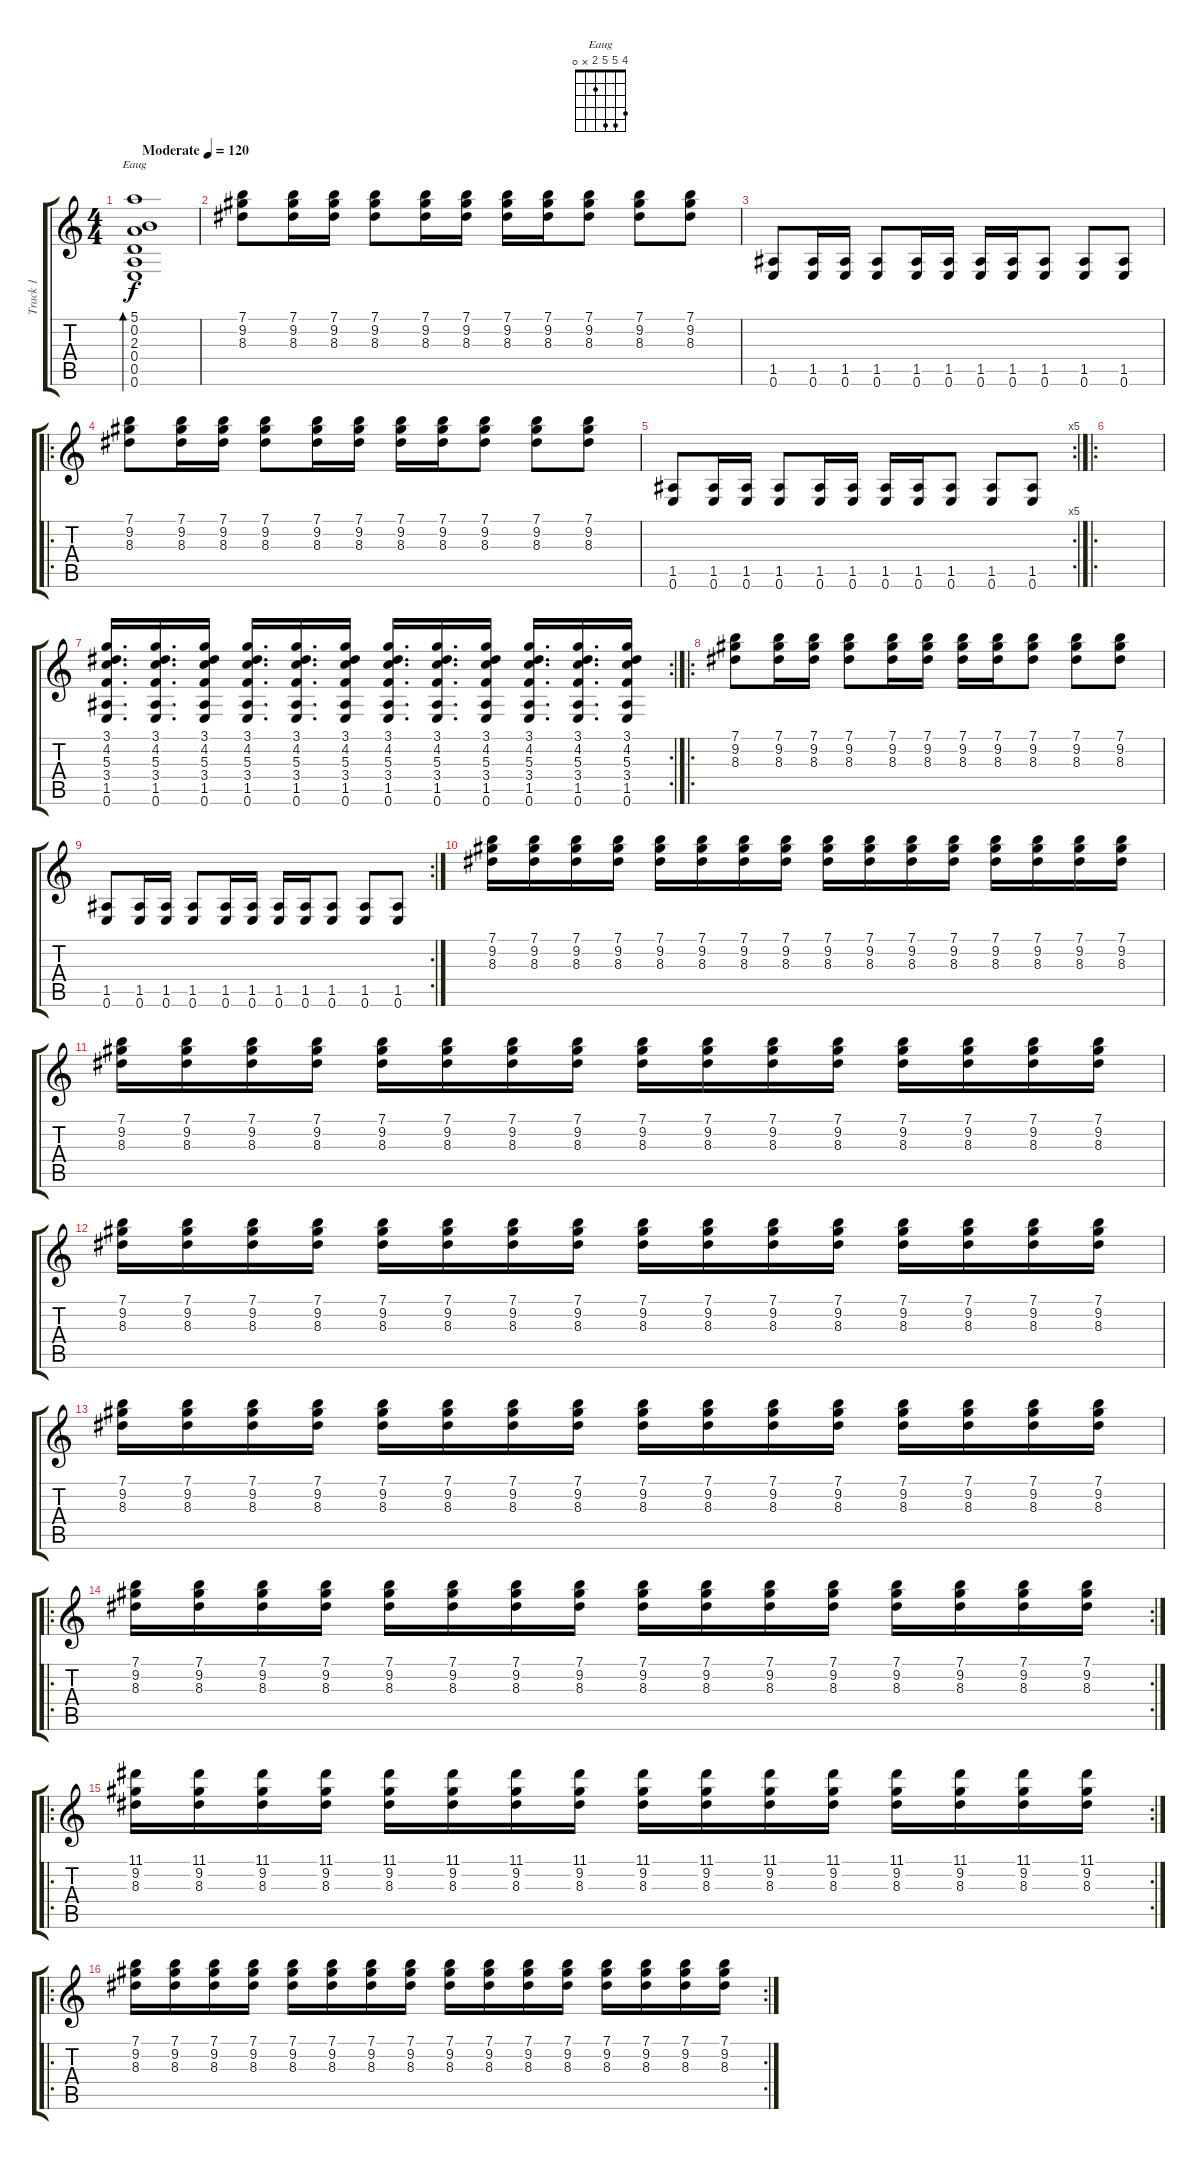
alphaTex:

\track ("Track 1" "Track 1") {instrument acousticguitarsteel}
\staff {score tabs}
\tuning (E4 B3 G3 D3 A2 E2) {hide}
\chord ("Eaug" 4 5 5 2 x 0)
\ts (4 4)
\tempo (120 "Moderate")
\clef g2
\ks c
(5.1 0.2 2.3 0.4 0.5 0.6).1{bd 480 ch "Eaug" dy f instrument acousticguitarsteel} |
(7.1 9.2 8.3).8 (7.1 9.2 8.3).16 (7.1 9.2 8.3).16 (7.1 9.2 8.3).8 (7.1 9.2 8.3).16 (7.1 9.2 8.3).16 (7.1 9.2 8.3).16 (7.1 9.2 8.3).16 (7.1 9.2 8.3).8 (7.1 9.2 8.3).8 (7.1 9.2 8.3).8 |
(1.5 0.6).8 (1.5 0.6).16 (1.5 0.6).16 (1.5 0.6).8 (1.5 0.6).16 (1.5 0.6).16 (1.5 0.6).16 (1.5 0.6).16 (1.5 0.6).8 (1.5 0.6).8 (1.5 0.6).8 |
\ro
(7.1 9.2 8.3).8{instrument distortionguitar} (7.1 9.2 8.3).16 (7.1 9.2 8.3).16 (7.1 9.2 8.3).8 (7.1 9.2 8.3).16 (7.1 9.2 8.3).16 (7.1 9.2 8.3).16 (7.1 9.2 8.3).16 (7.1 9.2 8.3).8 (7.1 9.2 8.3).8 (7.1 9.2 8.3).8 |
\rc 5
(1.5 0.6).8 (1.5 0.6).16 (1.5 0.6).16 (1.5 0.6).8 (1.5 0.6).16 (1.5 0.6).16 (1.5 0.6).16 (1.5 0.6).16 (1.5 0.6).8 (1.5 0.6).8 (1.5 0.6).8 |
\ro
|
\rc 2
(3.1 4.2 5.3 3.4 1.5 0.6).16{d} (3.1 4.2 5.3 3.4 1.5 0.6).16{d} (3.1 4.2 5.3 3.4 1.5 0.6).16 (3.1 4.2 5.3 3.4 1.5 0.6).16{d} (3.1 4.2 5.3 3.4 1.5 0.6).16{d} (3.1 4.2 5.3 3.4 1.5 0.6).16 (3.1 4.2 5.3 3.4 1.5 0.6).16{d} (3.1 4.2 5.3 3.4 1.5 0.6).16{d} (3.1 4.2 5.3 3.4 1.5 0.6).16 (3.1 4.2 5.3 3.4 1.5 0.6).16{d} (3.1 4.2 5.3 3.4 1.5 0.6).16{d} (3.1 4.2 5.3 3.4 1.5 0.6).16 |
\ro
(7.1 9.2 8.3).8{instrument acousticguitarsteel} (7.1 9.2 8.3).16 (7.1 9.2 8.3).16 (7.1 9.2 8.3).8 (7.1 9.2 8.3).16 (7.1 9.2 8.3).16 (7.1 9.2 8.3).16 (7.1 9.2 8.3).16 (7.1 9.2 8.3).8 (7.1 9.2 8.3).8 (7.1 9.2 8.3).8 |
\rc 2
(1.5 0.6).8{instrument distortionguitar} (1.5 0.6).16 (1.5 0.6).16 (1.5 0.6).8 (1.5 0.6).16 (1.5 0.6).16 (1.5 0.6).16 (1.5 0.6).16 (1.5 0.6).8 (1.5 0.6).8 (1.5 0.6).8 |
(7.1 9.2 8.3).16 (7.1 9.2 8.3).16 (7.1 9.2 8.3).16 (7.1 9.2 8.3).16 (7.1 9.2 8.3).16 (7.1 9.2 8.3).16 (7.1 9.2 8.3).16 (7.1 9.2 8.3).16 (7.1 9.2 8.3).16 (7.1 9.2 8.3).16 (7.1 9.2 8.3).16 (7.1 9.2 8.3).16 (7.1 9.2 8.3).16 (7.1 9.2 8.3).16 (7.1 9.2 8.3).16 (7.1 9.2 8.3).16 |
(7.1 9.2 8.3).16 (7.1 9.2 8.3).16 (7.1 9.2 8.3).16 (7.1 9.2 8.3).16 (7.1 9.2 8.3).16 (7.1 9.2 8.3).16 (7.1 9.2 8.3).16 (7.1 9.2 8.3).16 (7.1 9.2 8.3).16 (7.1 9.2 8.3).16 (7.1 9.2 8.3).16 (7.1 9.2 8.3).16 (7.1 9.2 8.3).16 (7.1 9.2 8.3).16 (7.1 9.2 8.3).16 (7.1 9.2 8.3).16 |
(7.1 9.2 8.3).16 (7.1 9.2 8.3).16 (7.1 9.2 8.3).16 (7.1 9.2 8.3).16 (7.1 9.2 8.3).16 (7.1 9.2 8.3).16 (7.1 9.2 8.3).16 (7.1 9.2 8.3).16 (7.1 9.2 8.3).16 (7.1 9.2 8.3).16 (7.1 9.2 8.3).16 (7.1 9.2 8.3).16 (7.1 9.2 8.3).16 (7.1 9.2 8.3).16 (7.1 9.2 8.3).16 (7.1 9.2 8.3).16 |
(7.1 9.2 8.3).16 (7.1 9.2 8.3).16 (7.1 9.2 8.3).16 (7.1 9.2 8.3).16 (7.1 9.2 8.3).16 (7.1 9.2 8.3).16 (7.1 9.2 8.3).16 (7.1 9.2 8.3).16 (7.1 9.2 8.3).16 (7.1 9.2 8.3).16 (7.1 9.2 8.3).16 (7.1 9.2 8.3).16 (7.1 9.2 8.3).16 (7.1 9.2 8.3).16 (7.1 9.2 8.3).16 (7.1 9.2 8.3).16 |
\ro
\rc 2
(7.1 9.2 8.3).16 (7.1 9.2 8.3).16 (7.1 9.2 8.3).16 (7.1 9.2 8.3).16 (7.1 9.2 8.3).16 (7.1 9.2 8.3).16 (7.1 9.2 8.3).16 (7.1 9.2 8.3).16 (7.1 9.2 8.3).16 (7.1 9.2 8.3).16 (7.1 9.2 8.3).16 (7.1 9.2 8.3).16 (7.1 9.2 8.3).16 (7.1 9.2 8.3).16 (7.1 9.2 8.3).16 (7.1 9.2 8.3).16 |
\ro
\rc 2
(11.1 9.2 8.3).16 (11.1 9.2 8.3).16 (11.1 9.2 8.3).16 (11.1 9.2 8.3).16 (11.1 9.2 8.3).16 (11.1 9.2 8.3).16 (11.1 9.2 8.3).16 (11.1 9.2 8.3).16 (11.1 9.2 8.3).16 (11.1 9.2 8.3).16 (11.1 9.2 8.3).16 (11.1 9.2 8.3).16 (11.1 9.2 8.3).16 (11.1 9.2 8.3).16 (11.1 9.2 8.3).16 (11.1 9.2 8.3).16 |
\ro
\rc 2
(7.1 9.2 8.3).16 (7.1 9.2 8.3).16 (7.1 9.2 8.3).16 (7.1 9.2 8.3).16 (7.1 9.2 8.3).16 (7.1 9.2 8.3).16 (7.1 9.2 8.3).16 (7.1 9.2 8.3).16 (7.1 9.2 8.3).16 (7.1 9.2 8.3).16 (7.1 9.2 8.3).16 (7.1 9.2 8.3).16 (7.1 9.2 8.3).16 (7.1 9.2 8.3).16 (7.1 9.2 8.3).16 (7.1 9.2 8.3).16
